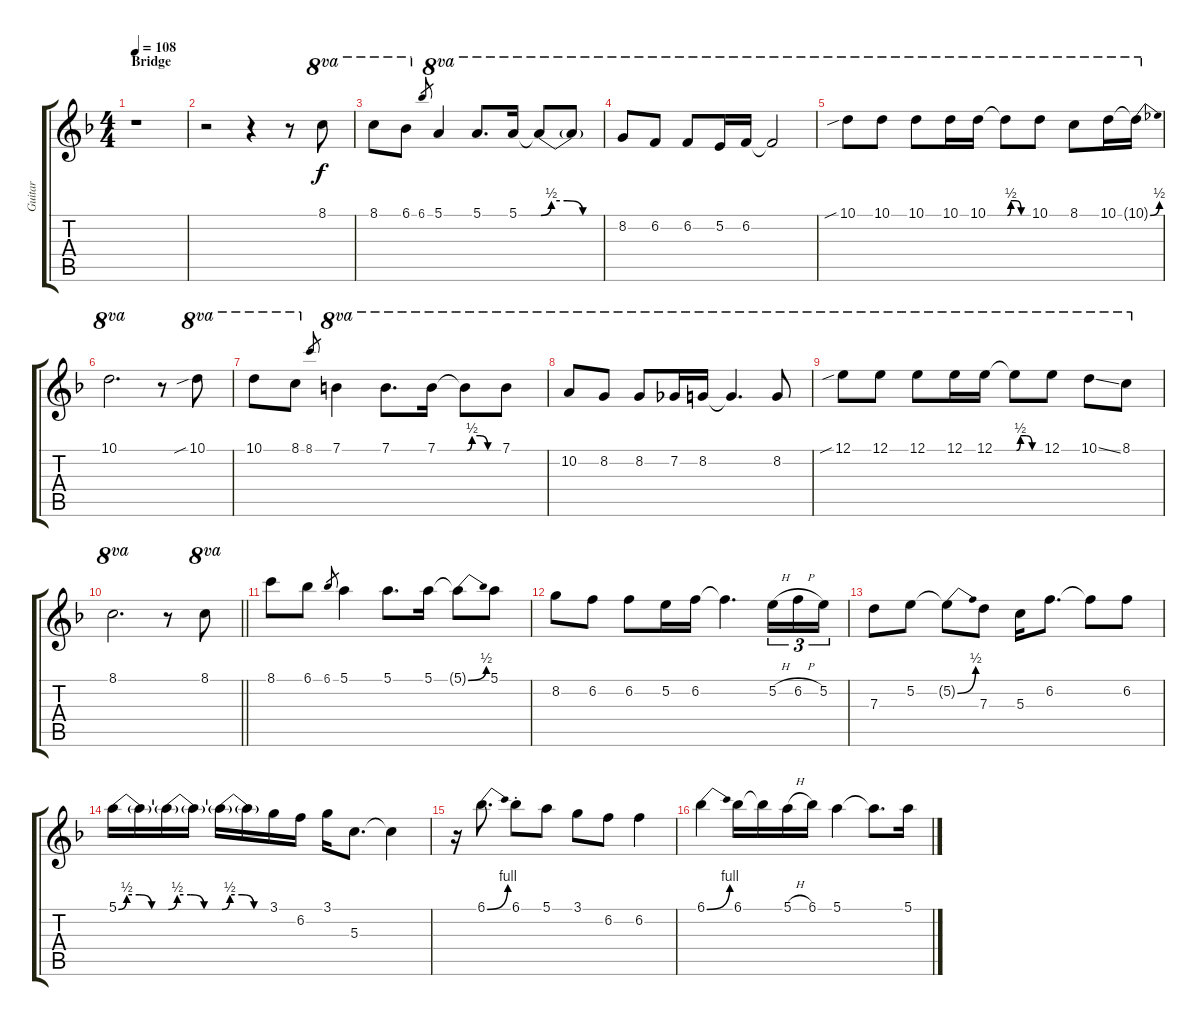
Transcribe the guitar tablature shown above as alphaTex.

\track ("Guitar" "Guitar") {instrument overdrivenguitar}
\staff {score tabs}
\tuning (E4 B3 G3 D3 A2 E2) {hide}
\ts (4 4)
\section ("" "Bridge")
\tempo 108
\clef g2
\ks f
r.1{dy f} |
r.2 r.4 r.8 8.1.8{ot 8va} |
8.1.8{ot 8va} 6.1.8{ot 8va} 6.1.8{gr} 5.1.4{ot 8va} 5.1.8{d ot 8va} 5.1.16{ot 8va} 5.1{be (custom 0 0 10 2 25 2 40 0 60 0) t}.8{ot 8va} 5.1{t}.8{ot 8va} |
8.2.8{ot 8va} 6.2.8{ot 8va} 6.2.8{ot 8va} 5.2.16{ot 8va} 6.2.16{ot 8va} 6.2{t}.2{ot 8va} |
10.1{sib}.8{ot 8va} 10.1.8{ot 8va} 10.1.8{ot 8va} 10.1.16{ot 8va} 10.1.16{ot 8va} 10.1{be (custom 0 0 10 2 25 2 40 0 60 0) t}.8{ot 8va} 10.1.8{ot 8va} 8.1.8{ot 8va} 10.1.16{ot 8va} 10.1{be (bend 0 0 60 2) t}.16{ot 8va} |
10.1.2{d ot 8va} r.8 10.1{sib}.8{ot 8va} |
10.1.8{ot 8va} 8.1.8{ot 8va} 8.1.8{gr} 7.1.4{ot 8va} 7.1.8{d ot 8va} 7.1.16{ot 8va} 7.1{be (custom 0 0 10 2 25 2 40 0 60 0) t}.8{ot 8va} 7.1.8{ot 8va} |
10.2.8{ot 8va} 8.2.8{ot 8va} 8.2.8{ot 8va} 7.2.16{ot 8va} 8.2.16{ot 8va} 8.2{t}.4{d ot 8va} 8.2.8{ot 8va} |
12.1{sib}.8{ot 8va} 12.1.8{ot 8va} 12.1.8{ot 8va} 12.1.16{ot 8va} 12.1.16{ot 8va} 12.1{be (custom 0 0 10 2 25 2 40 0 60 0) t}.8{ot 8va} 12.1.8{ot 8va} 10.1{ss}.8{ot 8va} 8.1.8{ot 8va} |
\barLineRight lightlight
8.1.2{d ot 8va} r.8 8.1.8{ot 8va} |
8.1.8 6.1.8 6.1.8{gr} 5.1.4 5.1.8{d} 5.1.16 5.1{be (bend 0 0 60 2) t}.8 5.1.8 |
8.2.8 6.2.8 6.2.8 5.2.16 6.2.16 6.2{t}.4{d} 5.2{h}.16{tu (3 2)} 6.2{h}.16{tu (3 2)} 5.2.16{tu (3 2)} |
7.3.8 5.2.8 5.2{be (bend 0 0 60 2) t}.8 7.3.8 5.3.16 6.2.8{d} 6.2{t}.8 6.2.8 |
5.1{be (custom 0 0 10 2 25 2 40 0 60 0)}.16 5.1{t}.16 5.1{be (custom 0 0 10 2 25 2 40 0 60 0) t}.16 5.1{t}.16 5.1{be (custom 0 0 10 2 25 2 40 0 60 0) t}.16 5.1{t}.16 3.1.16 6.2.16 3.1.16 5.3.8{d} 5.3{t}.4 |
r.16 6.1{be (bend 0 0 60 4)}.8{d} 6.1{st}.8 5.1.8 3.1.8 6.2.8 6.2.4 |
6.1{be (bend 0 0 60 4)}.4 6.1.16 6.1{t}.16 5.1{h}.16 6.1.16 5.1.4 5.1{t}.8{d} 5.1.16
